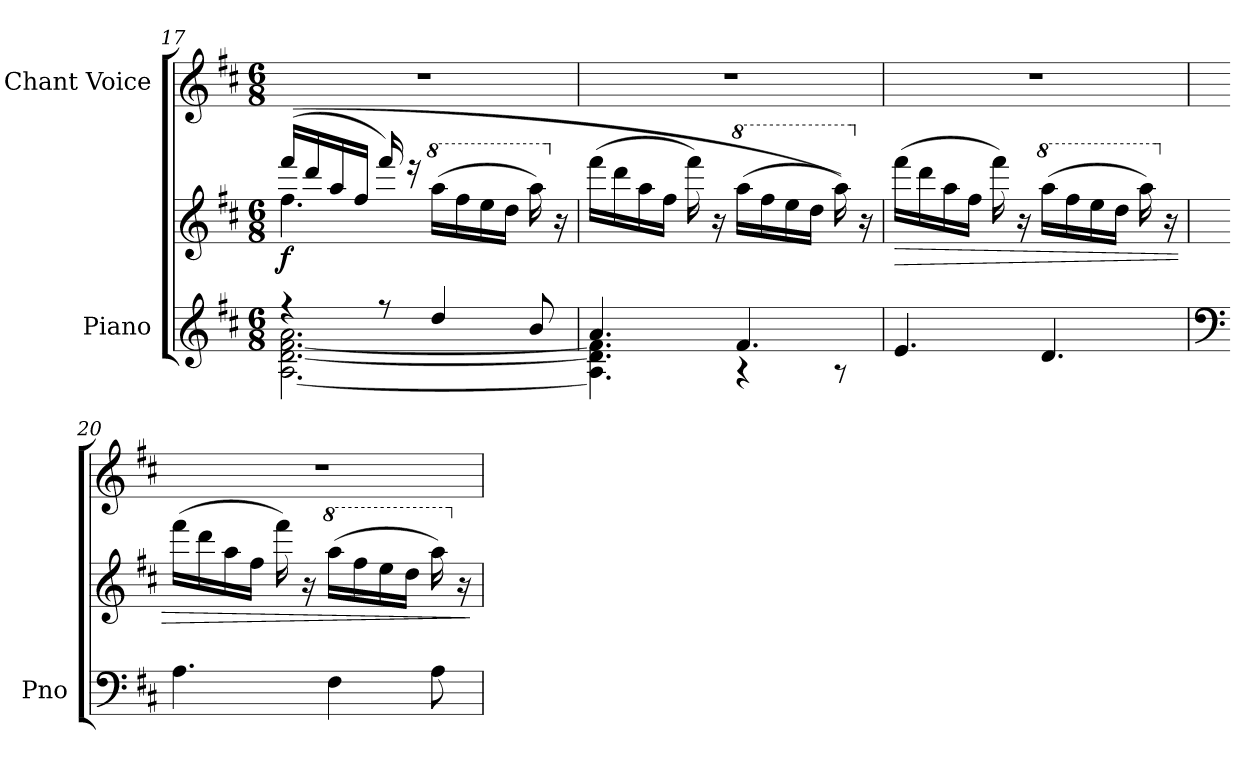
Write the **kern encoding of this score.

**kern	**kern	**dynam	**kern
*part2	*part2	*part2	*part1
*staff3	*staff2	*staff2/3	*staff1
*I"Piano	*	*	*I"Chant Voice
*I'Pno	*	*	*
!!LO:LB:g=z
*clefG2	*clefG2	*	*clefG2
*k[f#c#]	*k[f#c#]	*	*k[f#c#]
*M6/8	*M6/8	*	*M6/8
=17	=17	=17	=17
*^	*^	*	*
!	!	!	!	!LO:DY:b	!
4r	[2.A\ [2.d\ [2.f#\ 2.a\	(((>16fff#/LL	4.ff#\	f	2.r
.	.	16ddd/	.	.	.
.	.	16aa/	.	.	.
.	.	16ff#/JJ	.	.	.
8r	.	16fff#/)	.	.	.
.	.	16r	.	.	.
*	*	*8va	*	*	*
4dd/)	.	(>16aaa\LL	4ryy	.	.
.	.	16fff#\	.	.	.
.	.	16eee\	.	.	.
.	.	16ddd\JJ	.	.	.
8b/	.	16aaa\)	8ryy	.	.
*	*	*X8va	*	*	*
.	.	16r	.	.	.
*	*	*v	*v	*	*
=18	=18	=18	=18	=18
4.a/	4.A\] 4.d\] 4.f#\]	(>16fff#\LL	.	2.r
.	.	16ddd\	.	.
.	.	16aa\	.	.
.	.	16ff#\JJ	.	.
.	.	16fff#\)	.	.
.	.	16r	.	.
*	*	*8va	*	*
4.f#/	4r	(>16aaa\LL	.	.
.	.	16fff#\	.	.
.	.	16eee\	.	.
.	.	16ddd\JJ	.	.
.	8r	16aaa\))	.	.
*	*	*X8va	*	*
.	.	16r	.	.
*v	*v	*	*	*
!!LO:PB:g=z
=19	=19	=19	=19
!	!	!LO:HP:b	!
4.e/	(16fff#\LL	>	2.r
.	16ddd\	.	.
.	16aa\	.	.
.	16ff#\JJ	.	.
.	16fff#\)	.	.
.	16r	.	.
*	*8va	*	*
4.d/	(16aaa\LL	.	.
.	16fff#\	.	.
.	16eee\	.	.
.	16ddd\JJ	.	.
.	16aaa\)	.	.
*	*X8va	*	*
.	16r	.	.
=20	=20	=20	=20
*clefF4	*	*	*
4.A\	(16fff#\LL	.	2.r
.	16ddd\	.	.
.	16aa\	.	.
.	16ff#\JJ	.	.
.	16fff#\)	.	.
.	16r	.	.
*	*8va	*	*
4F#\	(16aaa\LL	.	.
.	16fff#\	.	.
.	16eee\	.	.
.	16ddd\JJ	.	.
8A\	16aaa\)	.	.
*	*X8va	*	*
.	16r	.	.
.	.	]	.
=	=	=	=
*-	*-	*-	*-
